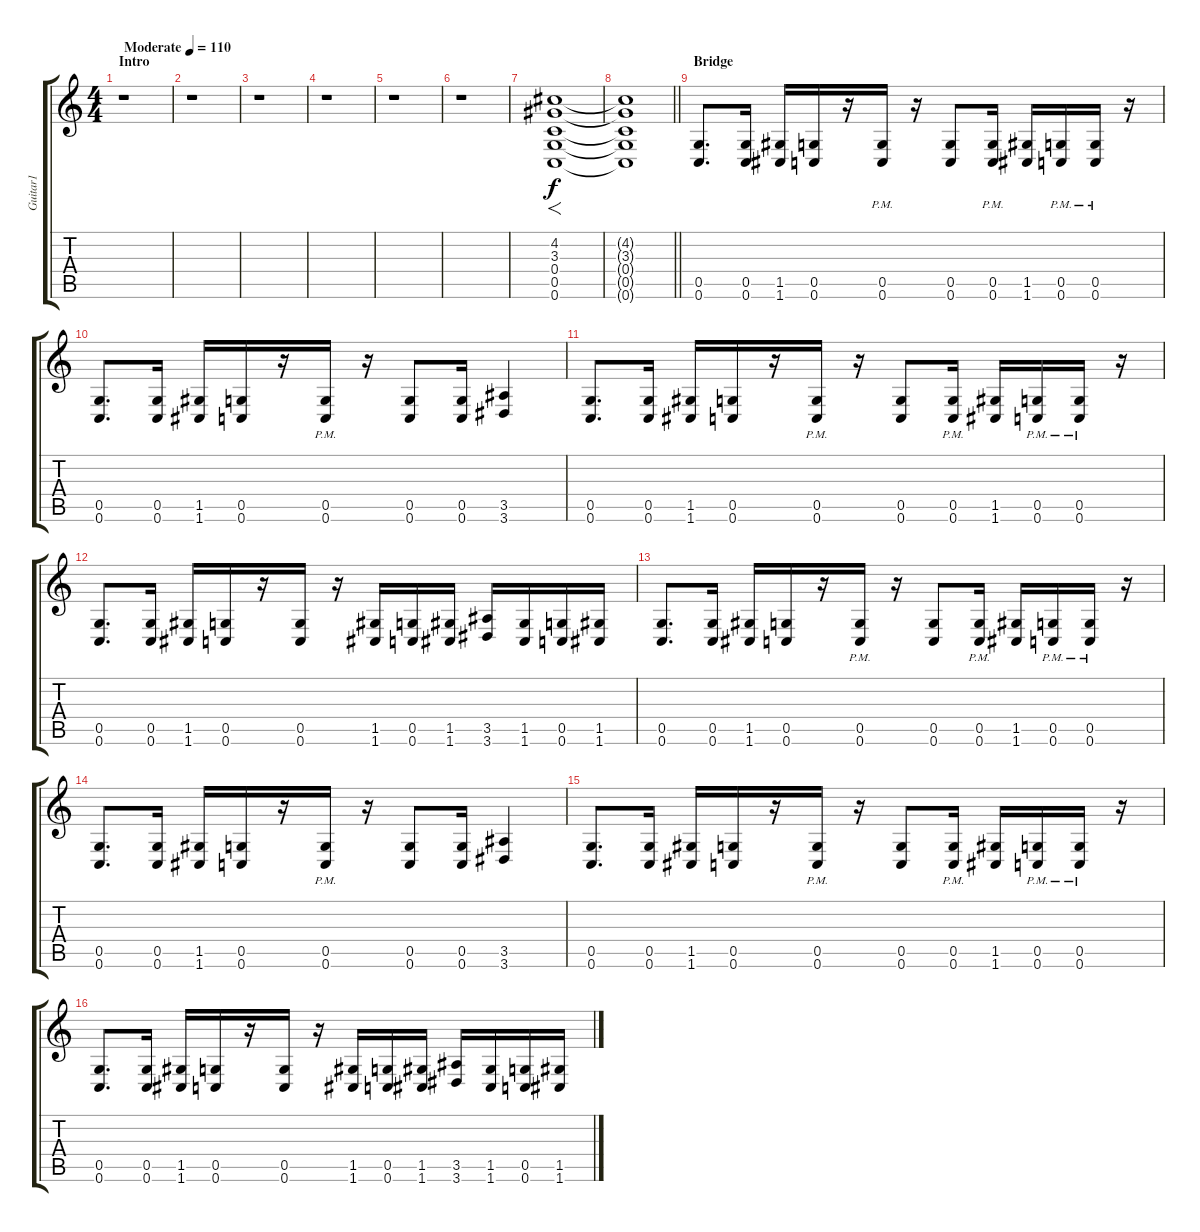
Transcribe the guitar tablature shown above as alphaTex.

\track ("Guitar1" "Guitar1") {instrument distortionguitar}
\staff {score tabs}
\tuning (D4 A3 F3 C3 G2 C2) {hide}
\ts (4 4)
\section ("" "Intro")
\tempo (110 "Moderate")
\clef g2
\ks c
r.1{dy f instrument distortionguitar} |
r.1 |
r.1 |
r.1 |
r.1 |
r.1 |
(4.2 3.3 0.4 0.5 0.6).1{f} |
\barLineRight lightlight
(4.2{t} 3.3{t} 0.4{t} 0.5{t} 0.6{t}).1 |
\section ("" "Bridge")
(0.5 0.6).8{d} (0.5 0.6).16 (1.5 1.6).16 (0.5 0.6).16 r.16 (0.5{pm} 0.6{pm}).16 r.16 (0.5 0.6).8 (0.5{pm} 0.6{pm}).16 (1.5 1.6).16 (0.5{pm} 0.6{pm}).16 (0.5{pm} 0.6{pm}).16 r.16 |
(0.5 0.6).8{d} (0.5 0.6).16 (1.5 1.6).16 (0.5 0.6).16 r.16 (0.5{pm} 0.6{pm}).16 r.16 (0.5 0.6).8 (0.5 0.6).16 (3.5 3.6).4 |
(0.5 0.6).8{d} (0.5 0.6).16 (1.5 1.6).16 (0.5 0.6).16 r.16 (0.5{pm} 0.6{pm}).16 r.16 (0.5 0.6).8 (0.5{pm} 0.6{pm}).16 (1.5 1.6).16 (0.5{pm} 0.6{pm}).16 (0.5{pm} 0.6{pm}).16 r.16 |
(0.5 0.6).8{d} (0.5 0.6).16 (1.5 1.6).16 (0.5 0.6).16 r.16 (0.5 0.6).16 r.16 (1.5 1.6).16 (0.5 0.6).16 (1.5 1.6).16 (3.5 3.6).16 (1.5 1.6).16 (0.5 0.6).16 (1.5 1.6).16 |
(0.5 0.6).8{d} (0.5 0.6).16 (1.5 1.6).16 (0.5 0.6).16 r.16 (0.5{pm} 0.6{pm}).16 r.16 (0.5 0.6).8 (0.5{pm} 0.6{pm}).16 (1.5 1.6).16 (0.5{pm} 0.6{pm}).16 (0.5{pm} 0.6{pm}).16 r.16 |
(0.5 0.6).8{d} (0.5 0.6).16 (1.5 1.6).16 (0.5 0.6).16 r.16 (0.5{pm} 0.6{pm}).16 r.16 (0.5 0.6).8 (0.5 0.6).16 (3.5 3.6).4 |
(0.5 0.6).8{d} (0.5 0.6).16 (1.5 1.6).16 (0.5 0.6).16 r.16 (0.5{pm} 0.6{pm}).16 r.16 (0.5 0.6).8 (0.5{pm} 0.6{pm}).16 (1.5 1.6).16 (0.5{pm} 0.6{pm}).16 (0.5{pm} 0.6{pm}).16 r.16 |
(0.5 0.6).8{d} (0.5 0.6).16 (1.5 1.6).16 (0.5 0.6).16 r.16 (0.5 0.6).16 r.16 (1.5 1.6).16 (0.5 0.6).16 (1.5 1.6).16 (3.5 3.6).16 (1.5 1.6).16 (0.5 0.6).16 (1.5 1.6).16
